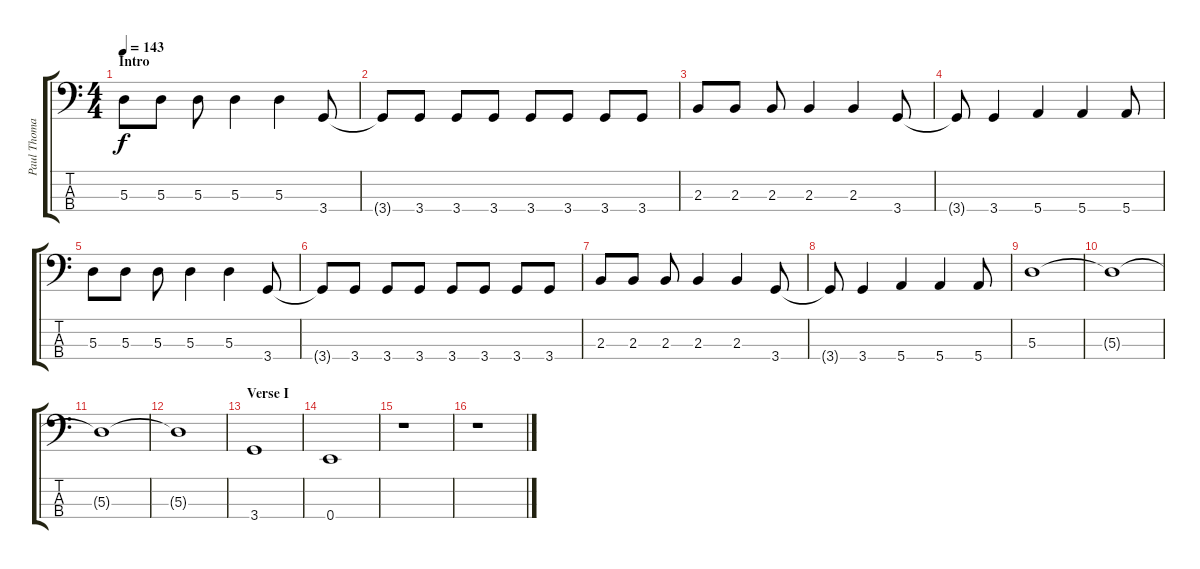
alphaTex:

\track ("Paul Thomas - Bass" "Paul Thoma") {instrument electricbassfinger}
\staff {score tabs}
\tuning (G2 D2 A1 E1) {hide}
\ts (4 4)
\section ("" "Intro")
\tempo 143
\clef f4
\ks c
5.3.8{dy f instrument electricbassfinger} 5.3.8 5.3.8 5.3.4 5.3.4 3.4.8 |
3.4{t}.8 3.4.8 3.4.8 3.4.8 3.4.8 3.4.8 3.4.8 3.4.8 |
2.3.8 2.3.8 2.3.8 2.3.4 2.3.4 3.4.8 |
3.4{t}.8 3.4.4 5.4.4 5.4.4 5.4.8 |
5.3.8 5.3.8 5.3.8 5.3.4 5.3.4 3.4.8 |
3.4{t}.8 3.4.8 3.4.8 3.4.8 3.4.8 3.4.8 3.4.8 3.4.8 |
2.3.8 2.3.8 2.3.8 2.3.4 2.3.4 3.4.8 |
3.4{t}.8 3.4.4 5.4.4 5.4.4 5.4.8 |
5.3.1 |
5.3{t}.1 |
5.3{t}.1 |
5.3{t}.1 |
\section ("" "Verse I")
3.4.1 |
0.4.1 |
r.1 |
r.1
